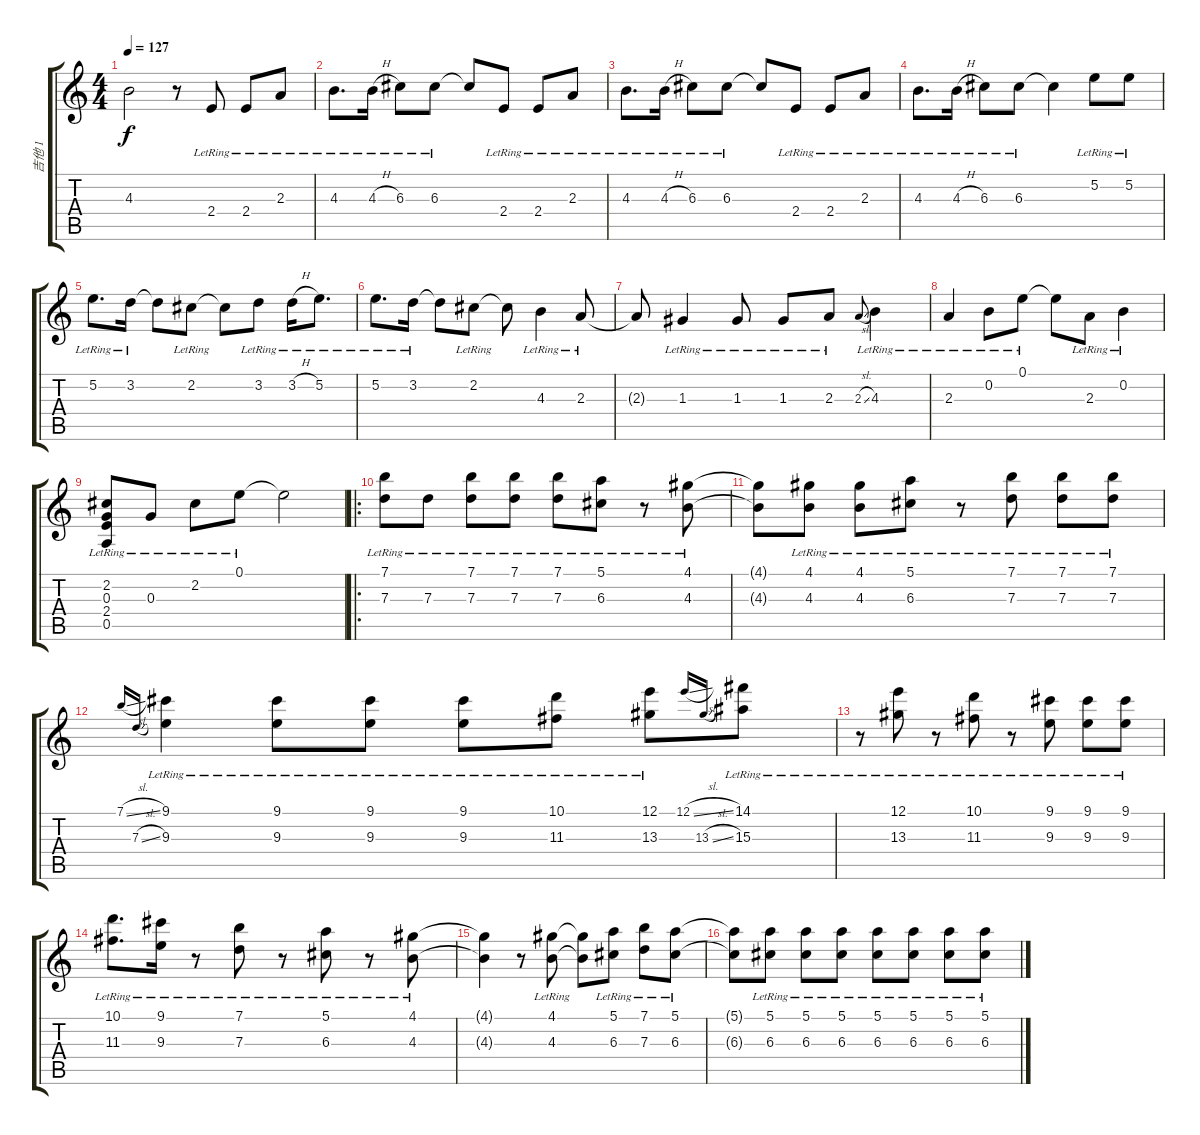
\track ("吉他 1" "吉他 1") {instrument acousticguitarsteel}
\staff {score tabs}
\tuning (E4 B3 G3 D3 A2 E2) {hide}
\ts (4 4)
\tempo 127
\clef g2
\ks c
4.3{t}.2{dy f} r.8 2.4{lr}.8 2.4{lr}.8 2.3{lr}.8 |
4.3{lr}.8{d} 4.3{h lr}.16 6.3{lr}.8 6.3{lr}.8 6.3{t}.8 2.4{lr}.8 2.4{lr}.8 2.3{lr}.8 |
4.3{lr}.8{d} 4.3{h lr}.16 6.3{lr}.8 6.3{lr}.8 6.3{t}.8 2.4{lr}.8 2.4{lr}.8 2.3{lr}.8 |
4.3{lr}.8{d} 4.3{h lr}.16 6.3{lr}.8 6.3{lr}.8 6.3{t}.4 5.2{lr}.8 5.2{lr}.8 |
5.2{lr}.8{d} 3.2{lr}.16 3.2{t}.8 2.2{lr}.8 2.2{t}.8 3.2{lr}.8 3.2{h lr}.16 5.2{lr}.8{d} |
5.2{lr}.8{d} 3.2{lr}.16 3.2{t}.8 2.2{lr}.8 2.2{t}.8 4.3{lr}.4 2.3{lr}.8 |
2.3{t}.8 1.3{lr}.4 1.3{lr}.8 1.3{lr}.8 2.3{lr}.8 2.3{sl}.8{gr onbeat} 4.3{lr}.4 |
2.3{lr}.4 0.2{lr}.8 0.1{lr}.8 0.1{t}.8 2.3{lr}.8 0.2{lr}.4 |
(2.2{lr} 0.3{lr} 2.4{lr} 0.5{lr}).8 0.3{lr}.8 2.2{lr}.8 0.1{lr}.8 0.1{t}.2 |
\ro
(7.1{lr} 7.3{lr}).8 7.3{lr}.8 (7.1{lr} 7.3{lr}).8 (7.1{lr} 7.3{lr}).8 (7.1{lr} 7.3{lr}).8 (5.1{lr} 6.3{lr}).8 r.8 (4.1{lr} 4.3{lr}).8 |
(4.1{t} 4.3{t}).8 (4.1{lr} 4.3{lr}).8 (4.1{lr} 4.3{lr}).8 (5.1{lr} 6.3{lr}).8 r.8 (7.1{lr} 7.3{lr}).8 (7.1{lr} 7.3{lr}).8 (7.1{lr} 7.3{lr}).8 |
7.1{sl}.16{gr onbeat} 7.3{sl}.16{gr onbeat} (9.1{lr} 9.3{lr}).4 (9.1{lr} 9.3{lr}).8 (9.1{lr} 9.3{lr}).8 (9.1{lr} 9.3{lr}).8 (10.1{lr} 11.3{lr}).8 (12.1{lr} 13.3{lr}).8 12.1{sl}.16{gr onbeat} 13.3{sl}.16{gr onbeat} (14.1{lr} 15.3{lr}).8 |
r.8 (12.1{lr} 13.3{lr}).8 r.8 (10.1{lr} 11.3{lr}).8 r.8 (9.1{lr} 9.3{lr}).8 (9.1{lr} 9.3{lr}).8 (9.1{lr} 9.3{lr}).8 |
(10.1{lr} 11.3{lr}).8{d} (9.1{lr} 9.3{lr}).16 r.8 (7.1{lr} 7.3{lr}).8 r.8 (5.1{lr} 6.3{lr}).8 r.8 (4.1{lr} 4.3{lr}).8 |
(4.1{t} 4.3{t}).4 r.8 (4.1{lr} 4.3{lr}).8 (4.1{t} 4.3{t}).8 (5.1{lr} 6.3{lr}).8 (7.1{lr} 7.3{lr}).8 (5.1{lr} 6.3{lr}).8 |
(5.1{t} 6.3{t}).8 (5.1{lr} 6.3{lr}).8 (5.1{lr} 6.3{lr}).8 (5.1{lr} 6.3{lr}).8 (5.1{lr} 6.3{lr}).8 (5.1{lr} 6.3{lr}).8 (5.1{lr} 6.3{lr}).8 (5.1{lr} 6.3{lr}).8
